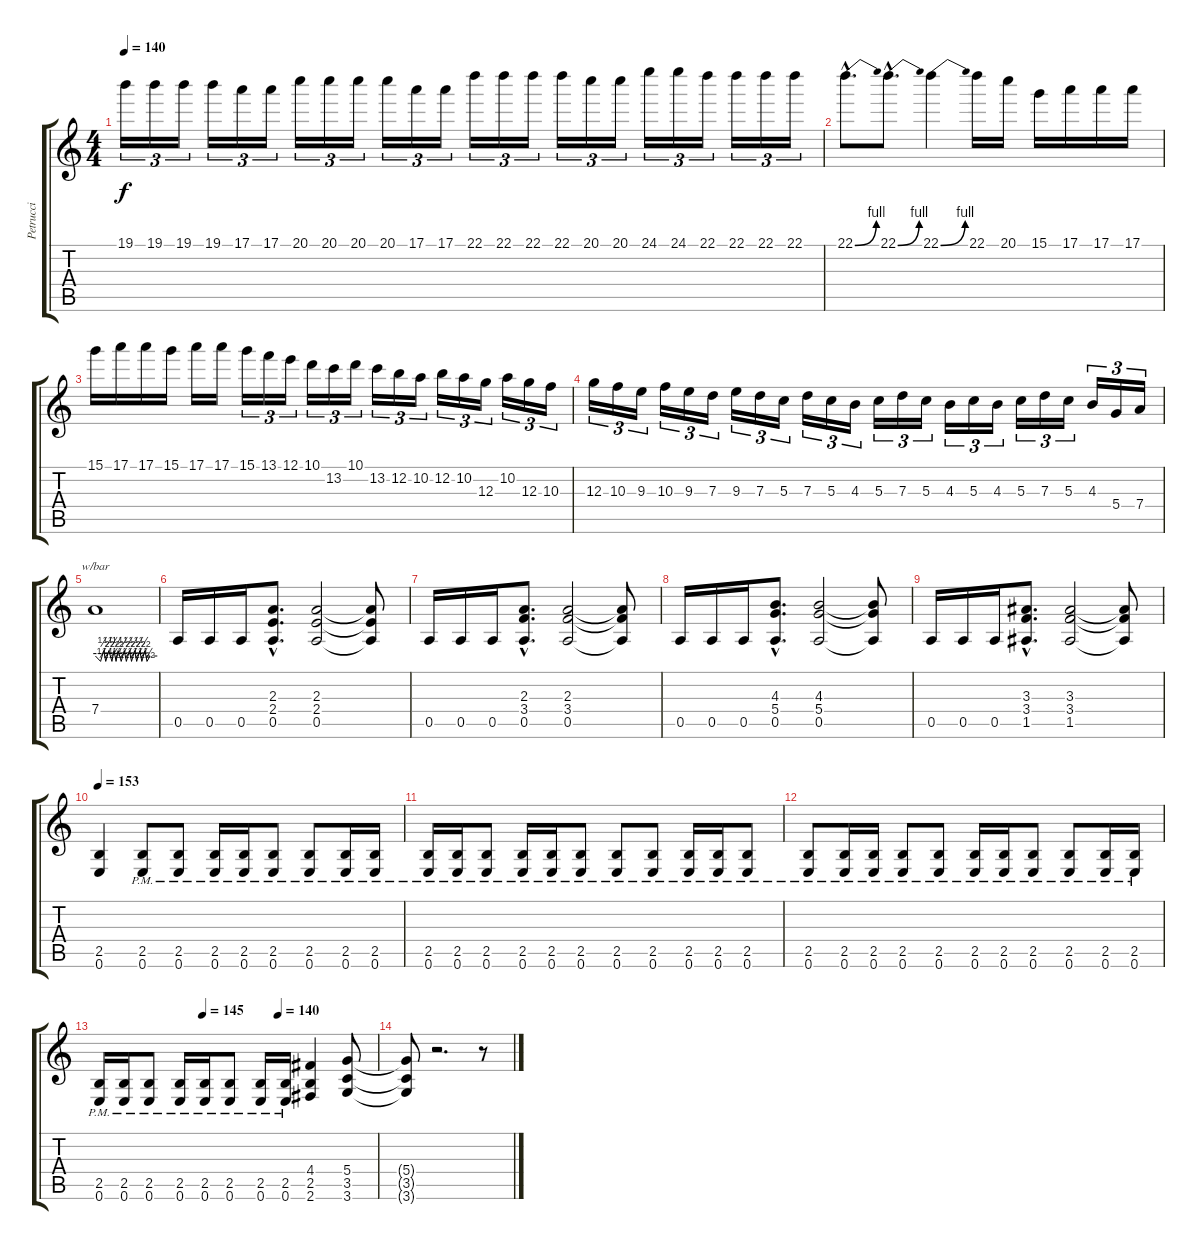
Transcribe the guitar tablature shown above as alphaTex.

\track ("Petrucci" "Petrucci") {instrument overdrivenguitar}
\staff {score tabs}
\tuning (E4 B3 G3 D3 A2 E2) {hide}
\ts (4 4)
\tempo 140
\clef g2
\ks c
19.1.16{tu (3 2) dy f} 19.1.16{tu (3 2)} 19.1.16{tu (3 2)} 19.1.16{tu (3 2)} 17.1.16{tu (3 2)} 17.1.16{tu (3 2)} 20.1.16{tu (3 2)} 20.1.16{tu (3 2)} 20.1.16{tu (3 2)} 20.1.16{tu (3 2)} 17.1.16{tu (3 2)} 17.1.16{tu (3 2)} 22.1.16{tu (3 2)} 22.1.16{tu (3 2)} 22.1.16{tu (3 2)} 22.1.16{tu (3 2)} 20.1.16{tu (3 2)} 20.1.16{tu (3 2)} 24.1.16{tu (3 2)} 24.1.16{tu (3 2)} 22.1.16{tu (3 2)} 22.1.16{tu (3 2)} 22.1.16{tu (3 2)} 22.1.16{tu (3 2)} |
22.1{be (bend 0 0 60 4) hac}.8{d} 22.1{be (bend 0 0 60 4) hac}.8{d} 22.1{be (bend 0 0 60 4)}.4 22.1.16 20.1.16 15.1.16 17.1.16 17.1.16 17.1.16 |
15.1.16 17.1.16 17.1.16 15.1.16 17.1.16 17.1.16 15.1.16{tu (3 2)} 13.1.16{tu (3 2)} 12.1.16{tu (3 2)} 10.1.16{tu (3 2)} 13.2.16{tu (3 2)} 10.1.16{tu (3 2)} 13.2.16{tu (3 2)} 12.2.16{tu (3 2)} 10.2.16{tu (3 2)} 12.2.16{tu (3 2)} 10.2.16{tu (3 2)} 12.3.16{tu (3 2)} 10.2.16{tu (3 2)} 12.3.16{tu (3 2)} 10.3.16{tu (3 2)} |
12.3.16{tu (3 2)} 10.3.16{tu (3 2)} 9.3.16{tu (3 2)} 10.3.16{tu (3 2)} 9.3.16{tu (3 2)} 7.3.16{tu (3 2)} 9.3.16{tu (3 2)} 7.3.16{tu (3 2)} 5.3.16{tu (3 2)} 7.3.16{tu (3 2)} 5.3.16{tu (3 2)} 4.3.16{tu (3 2)} 5.3.16{tu (3 2)} 7.3.16{tu (3 2)} 5.3.16{tu (3 2)} 4.3.16{tu (3 2)} 5.3.16{tu (3 2)} 4.3.16{tu (3 2)} 5.3.16{tu (3 2)} 7.3.16{tu (3 2)} 5.3.16{tu (3 2)} 4.3.16{tu (3 2)} 5.4.16{tu (3 2)} 7.4.16{tu (3 2)} |
7.4.1{tbe (custom default 0 0 5 -2 8 2 10 -2 13 2 16 -2 18 2 20 -2 22 2 25 -2 28 2 30 -2 33 2 35 -2 38 2 40 -2 43 2 45 -2 48 2 50 -2 53 0 60 0)} |
0.5.16 0.5.16 0.5.16 (2.3{hac} 2.4{hac} 0.5{hac}).8{d} (2.3 2.4 0.5).2 (2.3{t} 2.4{t} 0.5{t}).8 |
0.5.16 0.5.16 0.5.16 (2.3{hac} 3.4{hac} 0.5{hac}).8{d} (2.3 3.4 0.5).2 (2.3{t} 3.4{t} 0.5{t}).8 |
0.5.16 0.5.16 0.5.16 (4.3{hac} 5.4{hac} 0.5{hac}).8{d} (4.3 5.4 0.5).2 (4.3{t} 5.4{t} 0.5{t}).8 |
0.5.16 0.5.16 0.5.16 (3.3{hac} 3.4{hac} 1.5{hac}).8{d} (3.3 3.4 1.5).2 (3.3{t} 3.4{t} 1.5{t}).8 |
\tempo 153
(2.5 0.6).4 (2.5{pm} 0.6{pm}).8 (2.5{pm} 0.6{pm}).8 (2.5{pm} 0.6{pm}).16 (2.5{pm} 0.6{pm}).16 (2.5{pm} 0.6{pm}).8 (2.5{pm} 0.6{pm}).8 (2.5{pm} 0.6{pm}).16 (2.5{pm} 0.6{pm}).16 |
(2.5{pm} 0.6{pm}).16 (2.5{pm} 0.6{pm}).16 (2.5{pm} 0.6{pm}).8 (2.5{pm} 0.6{pm}).16 (2.5{pm} 0.6{pm}).16 (2.5{pm} 0.6{pm}).8 (2.5{pm} 0.6{pm}).8 (2.5{pm} 0.6{pm}).8 (2.5{pm} 0.6{pm}).16 (2.5{pm} 0.6{pm}).16 (2.5{pm} 0.6{pm}).8 |
(2.5{pm} 0.6{pm}).8 (2.5{pm} 0.6{pm}).16 (2.5{pm} 0.6{pm}).16 (2.5{pm} 0.6{pm}).8 (2.5{pm} 0.6{pm}).8 (2.5{pm} 0.6{pm}).16 (2.5{pm} 0.6{pm}).16 (2.5{pm} 0.6{pm}).8 (2.5{pm} 0.6{pm}).8 (2.5{pm} 0.6{pm}).16 (2.5{pm} 0.6{pm}).16 |
\tempo (145 0.375)
\tempo (140 0.6458333333333334)
(2.5{pm} 0.6{pm}).16 (2.5{pm} 0.6{pm}).16 (2.5{pm} 0.6{pm}).8 (2.5{pm} 0.6{pm}).16 (2.5{pm} 0.6{pm}).16 (2.5{pm} 0.6{pm}).8 (2.5{pm} 0.6{pm}).16 (2.5{pm} 0.6{pm}).16 (4.4 2.5 2.6).4 (5.4 3.5 3.6).8 |
(5.4{t} 3.5{t} 3.6{t}).8 r.2{d} r.8
